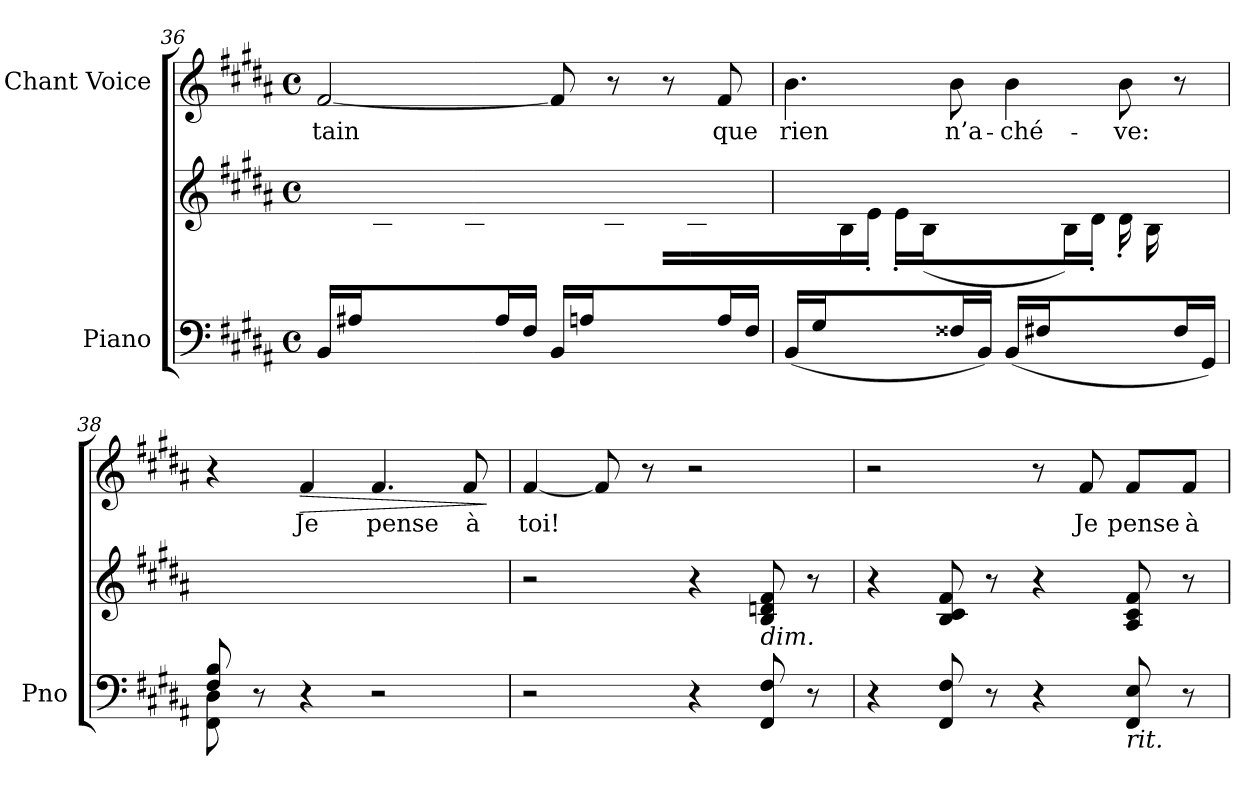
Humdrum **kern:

**kern	**kern	**kern	**text	**dynam
*part2	*part2	*part1	*part1	*part1
*staff3	*staff2	*staff1	*staff1	*staff1
*I"Piano	*	*I"Chant Voice	*	*
*I'Pno	*	*	*	*
!!LO:LB:g=z
*clefF4	*clefG2	*clefG2	*	*
*k[f#c#g#d#a#]	*k[f#c#g#d#a#]	*k[f#c#g#d#a#]	*	*
*M4/4	*M4/4	*M4/4	*	*
*met(c)	*met(c)	*met(c)	*	*
=36	=36	=36	=36	=36
*	*^	*	*	*
!	!	!	!	!LO:LY:b	!
(<16BB/LL	1ryy	8ryy	[2f#/	-tain	.
16A#X/	.	.	.	.	.
4ryy	.	16c#\)	.	.	.
.	.	16e\' 16f#\'JJ	.	.	.
.	.	16e\' 16f#\'LL	.	.	.
.	.	16c#\	.	.	.
16A#/	.	4ryy	.	.	.
16F#/JJ	.	.	.	.	.
(<16BB/LL	.	.	8f#/]	.	.
16An/	.	.	.	.	.
4ryy	.	16cn\)	8r	.	.
.	.	16d#\' 16f#\'JJ	.	.	.
.	.	16d#\' 16f#\'LL	8r	.	.
.	.	16c\	.	.	.
!	!	!	!	!LO:LY:b	!
16A/	.	8ryy	8f#/	que	.
16F#/JJ	.	.	.	.	.
!!LO:LB:g=z
=37	=37	=37	=37	=37	=37
!	!	!	!	!LO:LY:b	!
(<16BB/LL	1ryy	8ryy	4.b\	rien	.
16G#/	.	.	.	.	.
4ryy	.	16B\)	.	.	.
.	.	16e'\JJ	.	.	.
.	.	16e'\LL	.	.	.
.	.	(<16B\	.	.	.
!	!	!	!	!LO:LY:b	!
16F##X/	.	4ryy	8b\	n’a-	.
16BB/JJ)	.	.	.	.	.
!	!	!	!	!LO:LY:b	!
(<16BB/LL	.	.	4b\	-ché-	.
16F#X/	.	.	.	.	.
4ryy	.	16B\)	.	.	.
.	.	16d#'\JJ	.	.	.
!	!	!	!	!LO:LY:b	!
.	.	16d#'\LL	8b\	-ve:	.
.	.	(<16B\	.	.	.
16F#/	.	8ryy	8r	.	.
16GG#/JJ)	.	.	.	.	.
*	*v	*v	*	*	*
!!LO:PB:g=z
=38	=38	=38	=38	=38
*^	*	*	*	*
8F#/ 8B/	8FF#\ 8D#\	8ryy	4r	.	.
2..ryy	8r	8ryy	.	.	.
!	!	!	!	!LO:LY:b	!LO:HP:b
.	4r	4ryy	4f#/	Je	>
!	!	!	!	!LO:LY:b	!
.	2r	2ryy	4.f#/	pense	.
!	!	!	!	!LO:LY:b	!
.	.	.	8f#/	à	.
*v	*v	*	*	*	*
.	.	.	.	]
=39	=39	=39	=39	=39
!	!	!	!LO:LY:b	!
2r	2r	[4f#/	toi!	.
.	.	8f#/]	.	.
.	.	8r	.	.
4r	4r	2r	.	.
!	!LO:TX:b:i:t=dim.	!	!	!
8FF#/ 8F#/	8B/ 8dn/ 8f#/	.	.	.
8r	8r	.	.	.
=40	=40	=40	=40	=40
4r	4r	2r	.	.
8FF#/ 8F#/	8B/ 8c#/ 8f#/	.	.	.
8r	8r	.	.	.
4r	4r	8r	.	.
!	!	!	!LO:LY:b	!LO:DY:a
!	!	!	!	!LO:DY:n=1:a
.	.	8f#/	Je	p other-dynamics
!LO:TX:b:i:t=rit.	!	!	!	!
!	!	!	!LO:LY:b	!
8FF#/ 8E/	8A#/ 8c#/ 8f#/	8f#/L	pense	.
!	!	!	!LO:LY:b	!
8r	8r	8f#/J	à	.
=	=	=	=	=
*-	*-	*-	*-	*-
